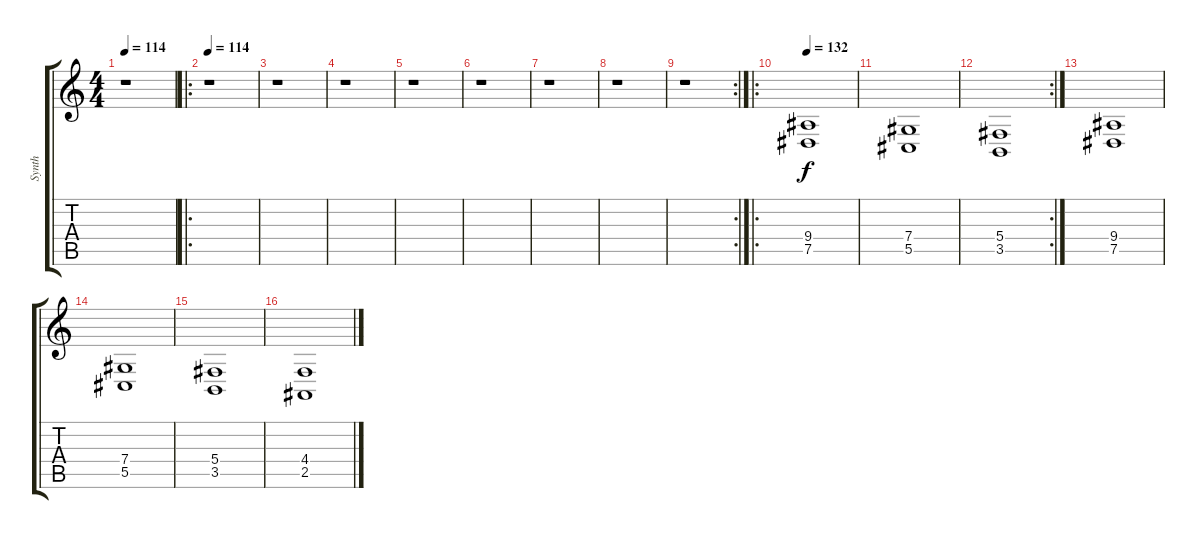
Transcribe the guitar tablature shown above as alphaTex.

\track ("Synth" "Synth") {instrument synthstrings1}
\staff {score tabs}
\tuning (Eb4 Bb3 Gb3 Db3 Ab2 Eb2) {hide}
\ts (4 4)
\tempo 114
\clef g2
\ks c
r.1{dy f} |
\ro
\tempo 114
r.1 |
r.1 |
r.1 |
r.1 |
r.1 |
r.1 |
r.1 |
\rc 2
r.1 |
\ro
\tempo 132
(9.4 7.5).1 |
(7.4 5.5).1 |
\rc 2
(5.4 3.5).1 |
(9.4 7.5).1 |
(7.4 5.5).1 |
(5.4 3.5).1 |
(4.4 2.5).1
